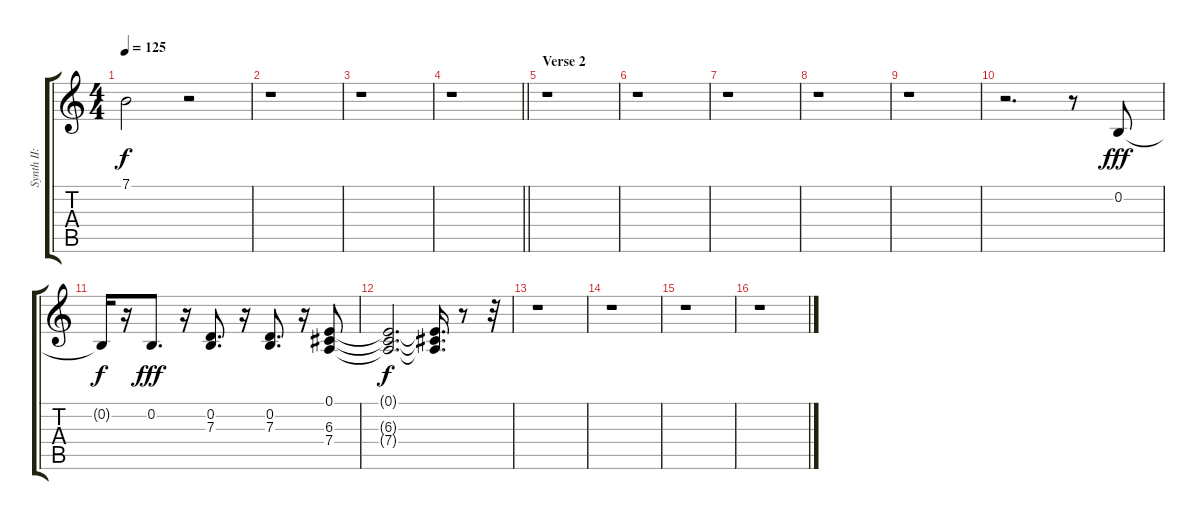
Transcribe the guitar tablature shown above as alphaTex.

\track ("Synth II: Christine McVie" "Synth II: ") {instrument synthbrass1}
\staff {score tabs}
\tuning (E4 B3 G3 D3 A2 E2) {hide}
\ts (4 4)
\tempo 125
\clef g2
\ks c
7.1{t}.2{dy f} r.2 |
r.1 |
r.1 |
\barLineRight lightlight
r.1 |
\section ("" "Verse 2")
r.1 |
r.1 |
r.1 |
r.1 |
r.1 |
r.2{d} r.8 0.2.8{dy fff volume 14 instrument blownbottle} |
0.2{t}.16{dy f} r.16 0.2.8{d dy fff} r.16 (0.2 7.3).8{d} r.16 (0.2 7.3).8{d} r.16 (0.1 6.3 7.4).8 |
(0.1{t} 6.3{t} 7.4{t}).2{d dy f} (0.1{t} 6.3{t} 7.4{t}).16{d} r.8 r.32 |
r.1 |
r.1 |
r.1 |
r.1
